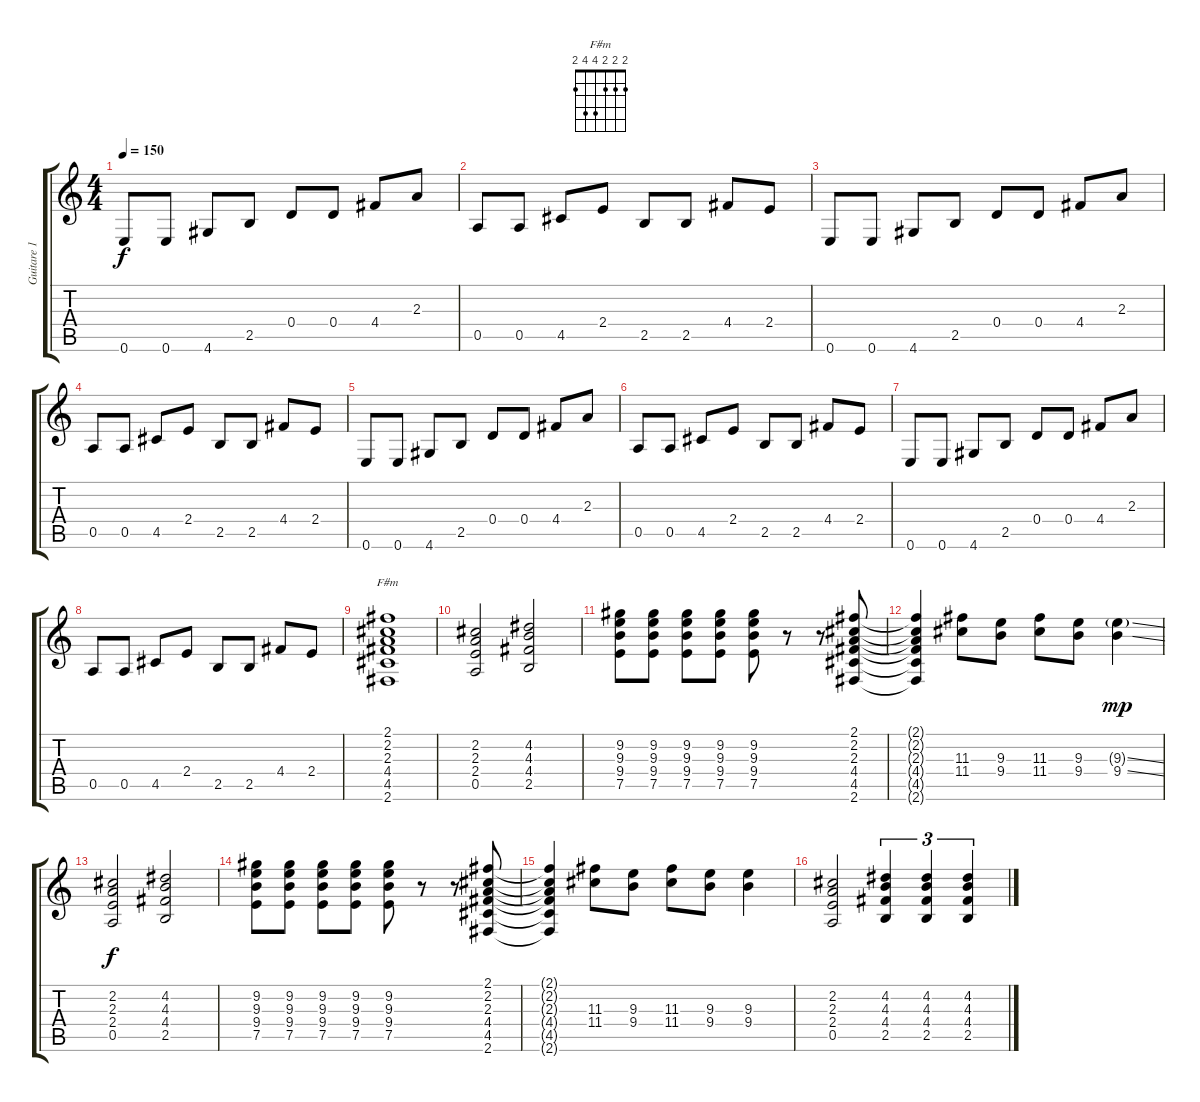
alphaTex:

\track ("Guitare 1" "Guitare 1") {instrument overdrivenguitar}
\staff {score tabs}
\tuning (E4 B3 G3 D3 A2 E2) {hide}
\chord ("F#m" 2 2 2 4 4 2)
\ts (4 4)
\tempo 150
\clef g2
\ks c
0.6.8{dy f} 0.6.8 4.6.8 2.5.8 0.4.8 0.4.8 4.4.8 2.3.8 |
0.5.8 0.5.8 4.5.8 2.4.8 2.5.8 2.5.8 4.4.8 2.4.8 |
0.6.8 0.6.8 4.6.8 2.5.8 0.4.8 0.4.8 4.4.8 2.3.8 |
0.5.8 0.5.8 4.5.8 2.4.8 2.5.8 2.5.8 4.4.8 2.4.8 |
0.6.8 0.6.8 4.6.8 2.5.8 0.4.8 0.4.8 4.4.8 2.3.8 |
0.5.8 0.5.8 4.5.8 2.4.8 2.5.8 2.5.8 4.4.8 2.4.8 |
0.6.8 0.6.8 4.6.8 2.5.8 0.4.8 0.4.8 4.4.8 2.3.8 |
0.5.8 0.5.8 4.5.8 2.4.8 2.5.8 2.5.8 4.4.8 2.4.8 |
(2.1 2.2 2.3 4.4 4.5 2.6).1{ch "F#m"} |
(2.2 2.3 2.4 0.5).2 (4.2 4.3 4.4 2.5).2 |
(9.2 9.3 9.4 7.5).8 (9.2 9.3 9.4 7.5).8 (9.2 9.3 9.4 7.5).8 (9.2 9.3 9.4 7.5).8 (9.2 9.3 9.4 7.5).8 r.8 r.8 (2.1 2.2 2.3 4.4 4.5 2.6).8 |
(2.1{t} 2.2{t} 2.3{t} 4.4{t} 4.5{t} 2.6{t}).4 (11.3 11.4).8 (9.3 9.4).8 (11.3 11.4).8 (9.3 9.4).8 (9.3{ss g} 9.4{ss}).4{dy mp} |
(2.2 2.3 2.4 0.5).2{dy f} (4.2 4.3 4.4 2.5).2 |
(9.2 9.3 9.4 7.5).8 (9.2 9.3 9.4 7.5).8 (9.2 9.3 9.4 7.5).8 (9.2 9.3 9.4 7.5).8 (9.2 9.3 9.4 7.5).8 r.8 r.8 (2.1 2.2 2.3 4.4 4.5 2.6).8 |
(2.1{t} 2.2{t} 2.3{t} 4.4{t} 4.5{t} 2.6{t}).4 (11.3 11.4).8 (9.3 9.4).8 (11.3 11.4).8 (9.3 9.4).8 (9.3 9.4).4 |
(2.2 2.3 2.4 0.5).2 (4.2 4.3 4.4 2.5).4{tu (3 2)} (4.2 4.3 4.4 2.5).4{tu (3 2)} (4.2 4.3 4.4 2.5).4{tu (3 2)}
